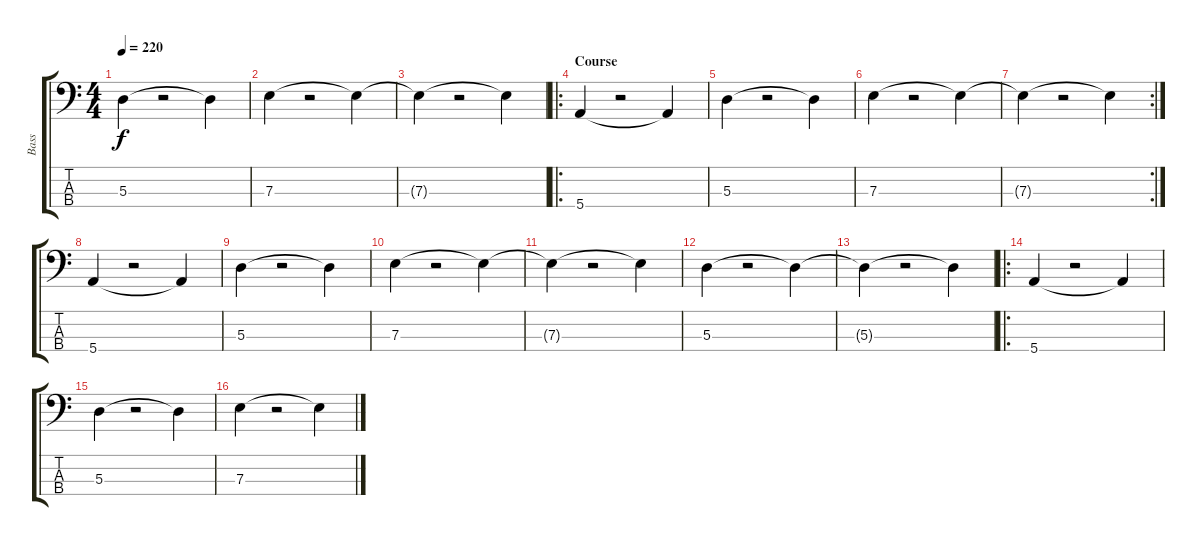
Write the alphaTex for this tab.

\track ("Bass" "Bass") {instrument electricbassfinger}
\staff {score tabs}
\tuning (G2 D2 A1 E1) {hide}
\ts (4 4)
\tempo 220
\clef f4
\ks c
5.3.4{dy f} r.2 5.3{t}.4 |
7.3.4 r.2 7.3{t}.4 |
7.3{t}.4 r.2 7.3{t}.4 |
\ro
\section ("" "Course")
5.4.4 r.2 5.4{t}.4 |
5.3.4 r.2 5.3{t}.4 |
7.3.4 r.2 7.3{t}.4 |
\rc 2
7.3{t}.4 r.2 7.3{t}.4 |
5.4.4 r.2 5.4{t}.4 |
5.3.4 r.2 5.3{t}.4 |
7.3.4 r.2 7.3{t}.4 |
7.3{t}.4 r.2 7.3{t}.4 |
5.3.4 r.2 5.3{t}.4 |
5.3{t}.4 r.2 5.3{t}.4 |
\ro
5.4.4 r.2 5.4{t}.4 |
5.3.4 r.2 5.3{t}.4 |
7.3.4 r.2 7.3{t}.4
